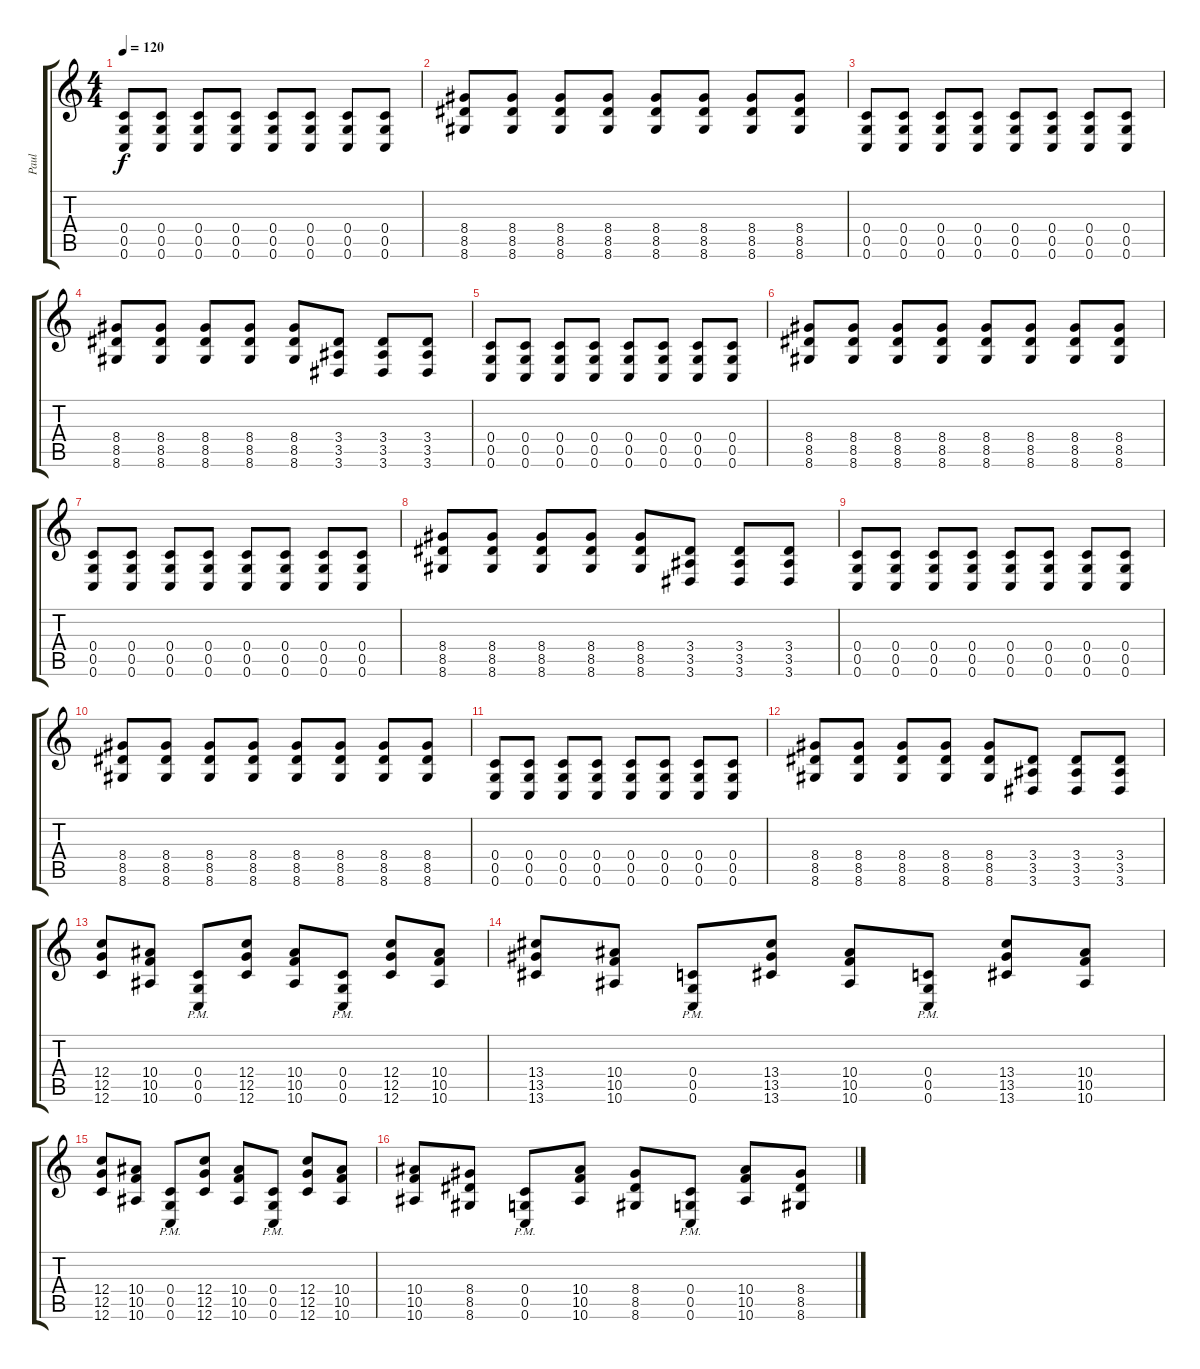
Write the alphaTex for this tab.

\track ("Paul" "Paul") {instrument overdrivenguitar}
\staff {score tabs}
\tuning (D4 A3 F3 C3 G2 C2) {hide}
\ts (4 4)
\tempo 120
\clef g2
\ks c
(0.4 0.5 0.6).8{dy f} (0.4 0.5 0.6).8 (0.4 0.5 0.6).8 (0.4 0.5 0.6).8 (0.4 0.5 0.6).8 (0.4 0.5 0.6).8 (0.4 0.5 0.6).8 (0.4 0.5 0.6).8 |
(8.4 8.5 8.6).8 (8.4 8.5 8.6).8 (8.4 8.5 8.6).8 (8.4 8.5 8.6).8 (8.4 8.5 8.6).8 (8.4 8.5 8.6).8 (8.4 8.5 8.6).8 (8.4 8.5 8.6).8 |
(0.4 0.5 0.6).8 (0.4 0.5 0.6).8 (0.4 0.5 0.6).8 (0.4 0.5 0.6).8 (0.4 0.5 0.6).8 (0.4 0.5 0.6).8 (0.4 0.5 0.6).8 (0.4 0.5 0.6).8 |
(8.4 8.5 8.6).8 (8.4 8.5 8.6).8 (8.4 8.5 8.6).8 (8.4 8.5 8.6).8 (8.4 8.5 8.6).8 (3.4 3.5 3.6).8 (3.4 3.5 3.6).8 (3.4 3.5 3.6).8 |
(0.4 0.5 0.6).8 (0.4 0.5 0.6).8 (0.4 0.5 0.6).8 (0.4 0.5 0.6).8 (0.4 0.5 0.6).8 (0.4 0.5 0.6).8 (0.4 0.5 0.6).8 (0.4 0.5 0.6).8 |
(8.4 8.5 8.6).8 (8.4 8.5 8.6).8 (8.4 8.5 8.6).8 (8.4 8.5 8.6).8 (8.4 8.5 8.6).8 (8.4 8.5 8.6).8 (8.4 8.5 8.6).8 (8.4 8.5 8.6).8 |
(0.4 0.5 0.6).8 (0.4 0.5 0.6).8 (0.4 0.5 0.6).8 (0.4 0.5 0.6).8 (0.4 0.5 0.6).8 (0.4 0.5 0.6).8 (0.4 0.5 0.6).8 (0.4 0.5 0.6).8 |
(8.4 8.5 8.6).8 (8.4 8.5 8.6).8 (8.4 8.5 8.6).8 (8.4 8.5 8.6).8 (8.4 8.5 8.6).8 (3.4 3.5 3.6).8 (3.4 3.5 3.6).8 (3.4 3.5 3.6).8 |
(0.4 0.5 0.6).8 (0.4 0.5 0.6).8 (0.4 0.5 0.6).8 (0.4 0.5 0.6).8 (0.4 0.5 0.6).8 (0.4 0.5 0.6).8 (0.4 0.5 0.6).8 (0.4 0.5 0.6).8 |
(8.4 8.5 8.6).8 (8.4 8.5 8.6).8 (8.4 8.5 8.6).8 (8.4 8.5 8.6).8 (8.4 8.5 8.6).8 (8.4 8.5 8.6).8 (8.4 8.5 8.6).8 (8.4 8.5 8.6).8 |
(0.4 0.5 0.6).8 (0.4 0.5 0.6).8 (0.4 0.5 0.6).8 (0.4 0.5 0.6).8 (0.4 0.5 0.6).8 (0.4 0.5 0.6).8 (0.4 0.5 0.6).8 (0.4 0.5 0.6).8 |
(8.4 8.5 8.6).8 (8.4 8.5 8.6).8 (8.4 8.5 8.6).8 (8.4 8.5 8.6).8 (8.4 8.5 8.6).8 (3.4 3.5 3.6).8 (3.4 3.5 3.6).8 (3.4 3.5 3.6).8 |
(12.4 12.5 12.6).8 (10.4 10.5 10.6).8 (0.4{pm} 0.5 0.6).8 (12.4 12.5 12.6).8 (10.4 10.5 10.6).8 (0.4{pm} 0.5 0.6).8 (12.4 12.5 12.6).8 (10.4 10.5 10.6).8 |
(13.4 13.5 13.6).8 (10.4 10.5 10.6).8 (0.4{pm} 0.5 0.6).8 (13.4 13.5 13.6).8 (10.4 10.5 10.6).8 (0.4{pm} 0.5 0.6).8 (13.4 13.5 13.6).8 (10.4 10.5 10.6).8 |
(12.4 12.5 12.6).8 (10.4 10.5 10.6).8 (0.4{pm} 0.5 0.6).8 (12.4 12.5 12.6).8 (10.4 10.5 10.6).8 (0.4{pm} 0.5 0.6).8 (12.4 12.5 12.6).8 (10.4 10.5 10.6).8 |
(10.4 10.5 10.6).8 (8.4 8.5 8.6).8 (0.4{pm} 0.5 0.6).8 (10.4 10.5 10.6).8 (8.4 8.5 8.6).8 (0.4{pm} 0.5 0.6).8 (10.4 10.5 10.6).8 (8.4 8.5 8.6).8
